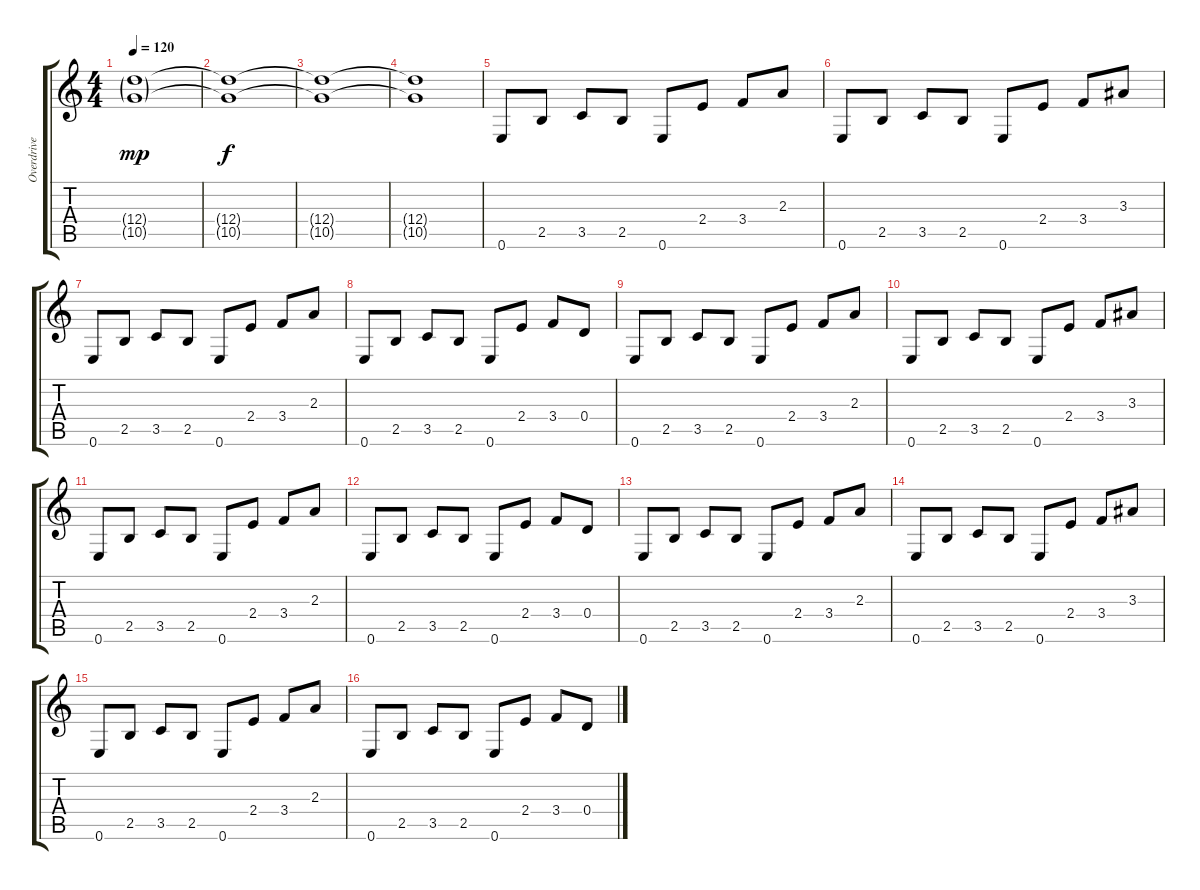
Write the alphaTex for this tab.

\track ("Overdrive" "Overdrive") {instrument overdrivenguitar}
\staff {score tabs}
\tuning (E4 B3 G3 D3 A2 E2) {hide}
\ts (4 4)
\tempo 120
\clef g2
\ks c
(12.4{g} 10.5{g}).1{dy mp} |
(12.4{t} 10.5{t}).1{dy f} |
(12.4{t} 10.5{t}).1 |
(12.4{t} 10.5{t}).1 |
0.6.8 2.5.8 3.5.8 2.5.8 0.6.8 2.4.8 3.4.8 2.3.8 |
0.6.8 2.5.8 3.5.8 2.5.8 0.6.8 2.4.8 3.4.8 3.3.8 |
0.6.8 2.5.8 3.5.8 2.5.8 0.6.8 2.4.8 3.4.8 2.3.8 |
0.6.8 2.5.8 3.5.8 2.5.8 0.6.8 2.4.8 3.4.8 0.4.8 |
0.6.8 2.5.8 3.5.8 2.5.8 0.6.8 2.4.8 3.4.8 2.3.8 |
0.6.8 2.5.8 3.5.8 2.5.8 0.6.8 2.4.8 3.4.8 3.3.8 |
0.6.8 2.5.8 3.5.8 2.5.8 0.6.8 2.4.8 3.4.8 2.3.8 |
0.6.8 2.5.8 3.5.8 2.5.8 0.6.8 2.4.8 3.4.8 0.4.8 |
0.6.8 2.5.8 3.5.8 2.5.8 0.6.8 2.4.8 3.4.8 2.3.8 |
0.6.8 2.5.8 3.5.8 2.5.8 0.6.8 2.4.8 3.4.8 3.3.8 |
0.6.8 2.5.8 3.5.8 2.5.8 0.6.8 2.4.8 3.4.8 2.3.8 |
0.6.8 2.5.8 3.5.8 2.5.8 0.6.8 2.4.8 3.4.8 0.4.8
